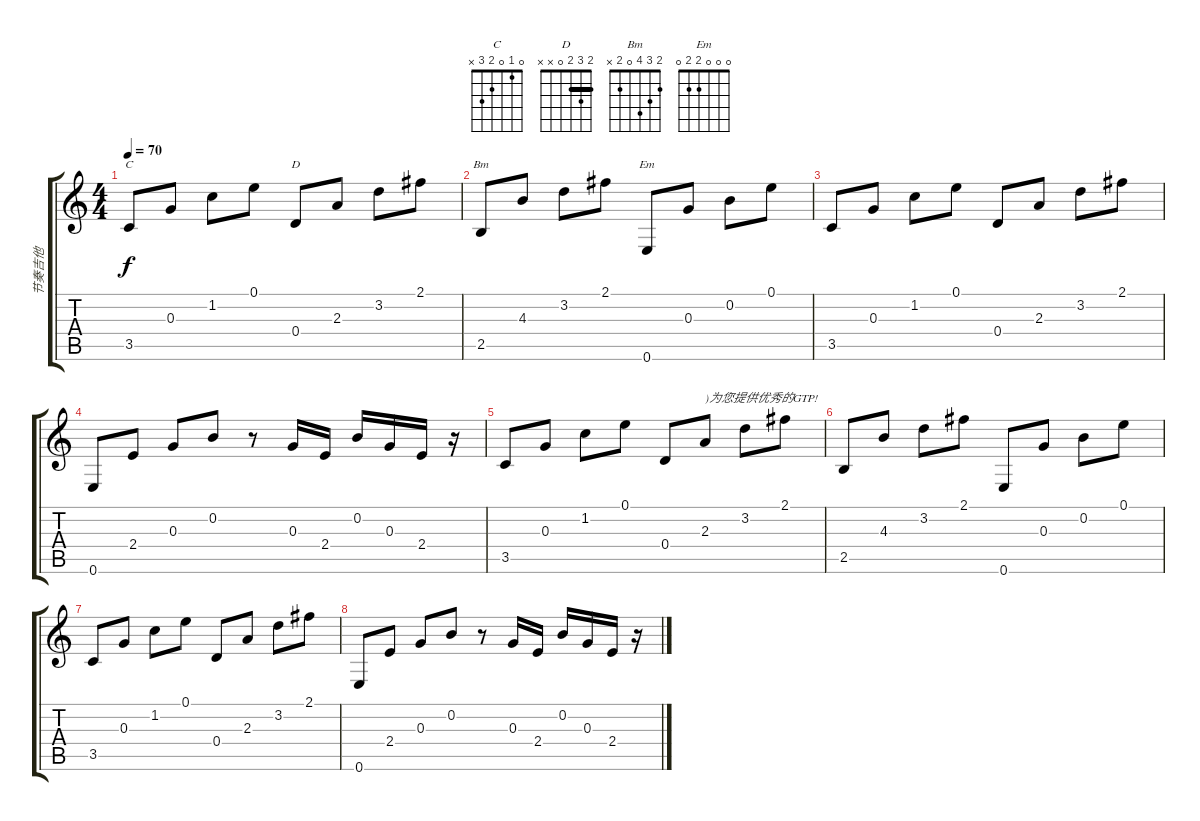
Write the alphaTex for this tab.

\track ("节奏吉他" "节奏吉他") {instrument acousticguitarsteel}
\staff {score tabs}
\tuning (E4 B3 G3 D3 A2 E2) {hide}
\chord ("C" 0 1 0 2 3 x)
\chord ("D" 2 3 2 0 x x) {barre 2}
\chord ("Bm" 2 3 4 0 2 x)
\chord ("Em" 0 0 0 2 2 0)
\ts (4 4)
\tempo 70
\clef g2
\ks c
3.5.8{ch "C" dy f} 0.3.8 1.2.8 0.1.8 0.4.8{ch "D"} 2.3.8 3.2.8 2.1.8 |
2.5.8{ch "Bm"} 4.3.8 3.2.8 2.1.8 0.6.8{ch "Em"} 0.3.8 0.2.8 0.1.8 |
3.5.8 0.3.8 1.2.8 0.1.8 0.4.8 2.3.8 3.2.8 2.1.8 |
0.6.8 2.4.8 0.3.8 0.2.8 r.8 0.3.16 2.4.16 0.2.16 0.3.16 2.4.16 r.16 |
3.5.8 0.3.8 1.2.8 0.1.8 0.4.8 2.3.8{txt ")为您提供优秀的GTP!"} 3.2.8 2.1.8 |
2.5.8 4.3.8 3.2.8 2.1.8 0.6.8 0.3.8 0.2.8 0.1.8 |
3.5.8 0.3.8 1.2.8 0.1.8 0.4.8 2.3.8 3.2.8 2.1.8 |
0.6.8 2.4.8 0.3.8 0.2.8 r.8 0.3.16 2.4.16 0.2.16 0.3.16 2.4.16 r.16
